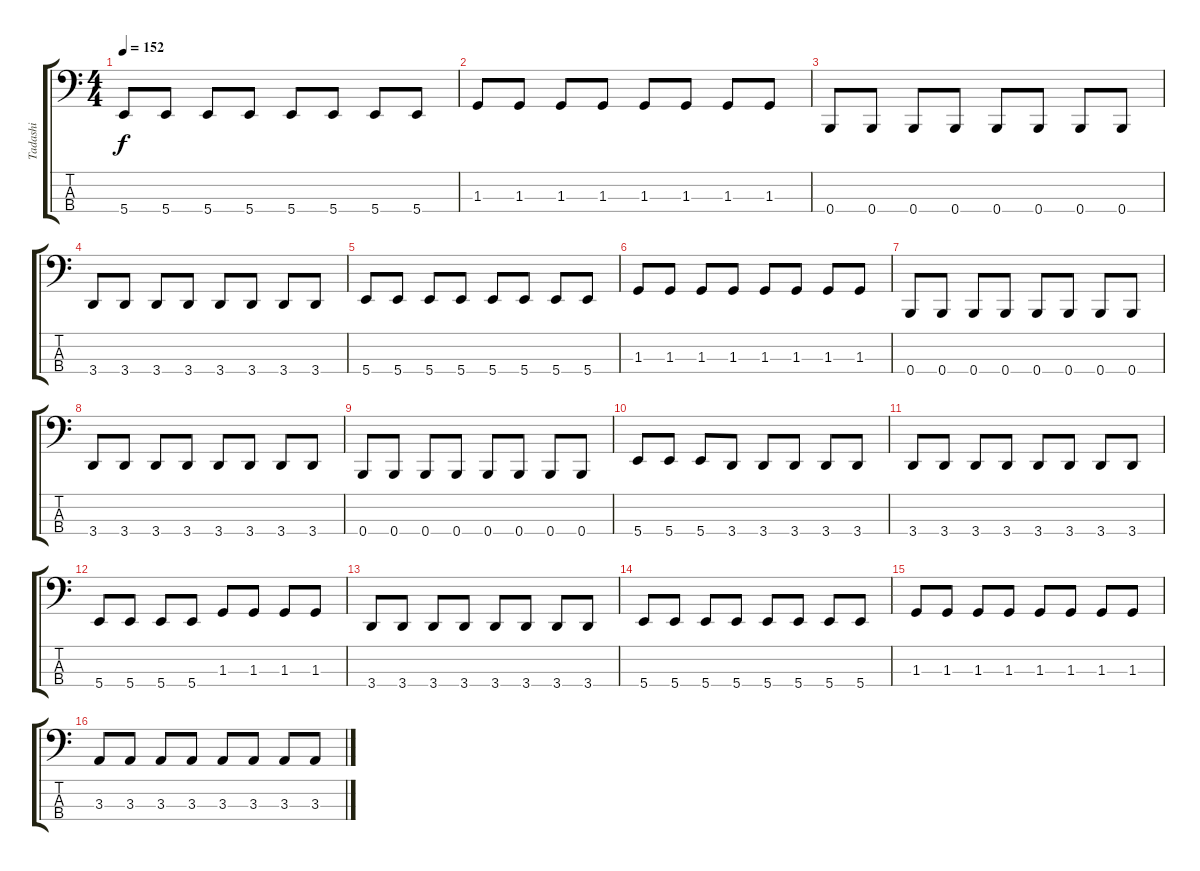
\track ("Tadashi" "Tadashi") {instrument electricbasspick}
\staff {score tabs}
\tuning (E2 B1 Gb1 B0) {hide}
\ts (4 4)
\tempo 152
\clef f4
\ks c
5.4.8{dy f} 5.4.8 5.4.8 5.4.8 5.4.8 5.4.8 5.4.8 5.4.8 |
1.3.8 1.3.8 1.3.8 1.3.8 1.3.8 1.3.8 1.3.8 1.3.8 |
0.4.8 0.4.8 0.4.8 0.4.8 0.4.8 0.4.8 0.4.8 0.4.8 |
3.4.8 3.4.8 3.4.8 3.4.8 3.4.8 3.4.8 3.4.8 3.4.8 |
5.4.8 5.4.8 5.4.8 5.4.8 5.4.8 5.4.8 5.4.8 5.4.8 |
1.3.8 1.3.8 1.3.8 1.3.8 1.3.8 1.3.8 1.3.8 1.3.8 |
0.4.8 0.4.8 0.4.8 0.4.8 0.4.8 0.4.8 0.4.8 0.4.8 |
3.4.8 3.4.8 3.4.8 3.4.8 3.4.8 3.4.8 3.4.8 3.4.8 |
0.4.8 0.4.8 0.4.8 0.4.8 0.4.8 0.4.8 0.4.8 0.4.8 |
5.4.8 5.4.8 5.4.8 3.4.8 3.4.8 3.4.8 3.4.8 3.4.8 |
3.4.8 3.4.8 3.4.8 3.4.8 3.4.8 3.4.8 3.4.8 3.4.8 |
5.4.8 5.4.8 5.4.8 5.4.8 1.3.8 1.3.8 1.3.8 1.3.8 |
3.4.8 3.4.8 3.4.8 3.4.8 3.4.8 3.4.8 3.4.8 3.4.8 |
5.4.8 5.4.8 5.4.8 5.4.8 5.4.8 5.4.8 5.4.8 5.4.8 |
1.3.8 1.3.8 1.3.8 1.3.8 1.3.8 1.3.8 1.3.8 1.3.8 |
3.3.8 3.3.8 3.3.8 3.3.8 3.3.8 3.3.8 3.3.8 3.3.8
